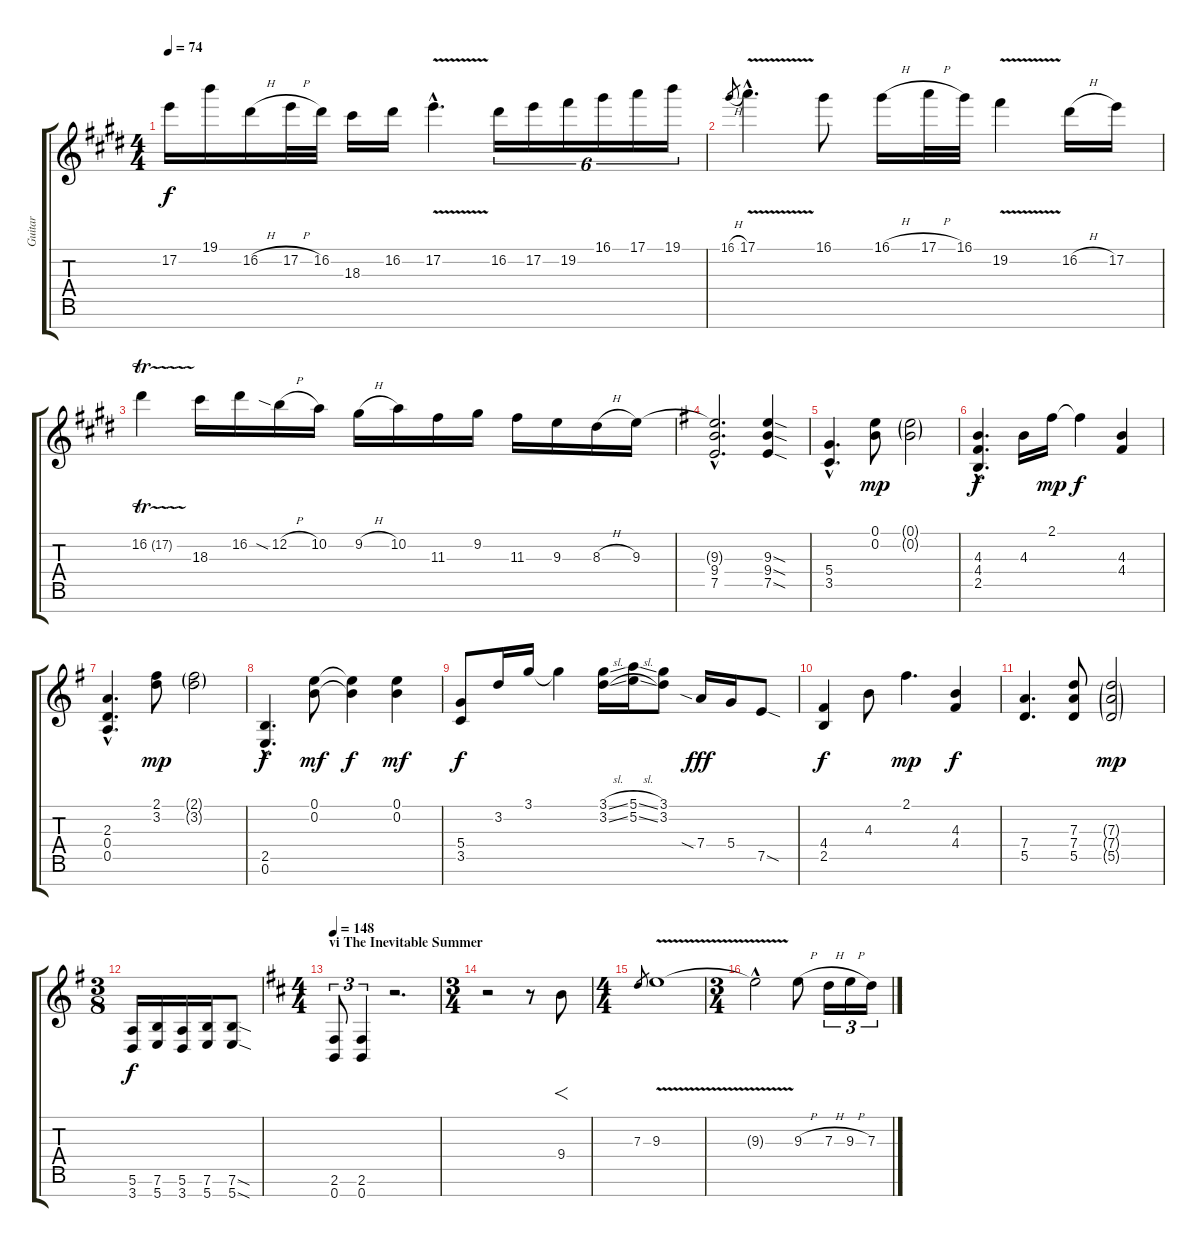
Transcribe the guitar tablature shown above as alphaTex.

\track ("Guitar" "Guitar") {instrument distortionguitar}
\staff {score tabs}
\tuning (E4 B3 G3 D3 A2 E2 B1) {hide}
\ts (4 4)
\tempo 74
\clef g2
\ks e
17.2.16{dy f} 19.1.16 16.2{h}.16 17.2{h}.32 16.2.32 18.3.16 16.2.16 17.2{v hac}.4{d} 16.2.16{tu (6 4)} 17.2.16{tu (6 4)} 19.2.16{tu (6 4)} 16.1.16{tu (6 4)} 17.1.16{tu (6 4)} 19.1.16{tu (6 4)} |
16.1{h}.8{gr} 17.1{v hac}.4{d} 16.1.8 16.1{h}.16 17.1{h}.32 16.1.32 19.2{v}.4 16.2{h}.16 17.2.16 |
16.2{tr (17 64)}.4 18.3.16 16.2.16 12.2{sia h}.16 10.2.16 9.2{h}.16 10.2.16 11.3.16 9.2.16 11.3.16 9.3.16 8.3{h}.16 9.3.16 |
\ks g
(9.3{hac t} 9.4{hac} 7.5{hac}).2{d} (9.3{sod} 9.4{sod} 7.5{sod}).4 |
(5.4{hac} 3.5{hac}).4{d} (0.1 0.2).8{dy mp} (0.1{g} 0.2{g}).2 |
(4.3{hac} 4.4{hac} 2.5{hac}).4{d dy f} 4.3.16 2.1.16{dy mp} 2.1{t}.4{dy f} (4.3 4.4).4 |
(2.3{hac} 0.4{hac} 0.5{hac}).4{d} (2.1 3.2).8{dy mp} (2.1{g} 3.2{g}).2 |
(2.5{hac} 0.6{hac}).4{d dy f} (0.1 0.2).8{dy mf} (0.1{t} 0.2{t}).4{dy f} (0.1 0.2).4{dy mf} |
(5.4 3.5).8{dy f} 3.2.16 3.1.16 3.1{t}.4 (3.1{sl} 3.2{sl}).16 (5.1{sl} 5.2{sl}).16 (3.1 3.2).8 7.4{sia}.16{dy fff} 5.4.16 7.5{sod}.8 |
(4.4 2.5).4{dy f} 4.3.8 2.1.4{d dy mp} (4.3 4.4).4{dy f} |
(7.4 5.5).4{d} (7.3 7.4 5.5).8 (7.3{g} 7.4{g} 5.5{g}).2{dy mp} |
\ts (3 8)
(5.6 3.7).16{dy f} (7.6 5.7).16 (5.6 3.7).16 (7.6 5.7).16 (7.6{sod} 5.7{sod}).8 |
\ts (4 4)
\section ("" "vi The Inevitable Summer")
\tempo 148
\ks d
(2.6 0.7).8{tu (3 2)} (2.6 0.7).4{tu (3 2)} r.2{d} |
\ts (3 4)
r.2 r.8 9.4.8{f} |
\ts (4 4)
7.3.8{gr} 9.3{v}.1 |
\ts (3 4)
9.3{hac t}.2 9.3{h}.8 7.3{h}.16{tu (3 2)} 9.3{h}.16{tu (3 2)} 7.3{sl}.16{tu (3 2)}
